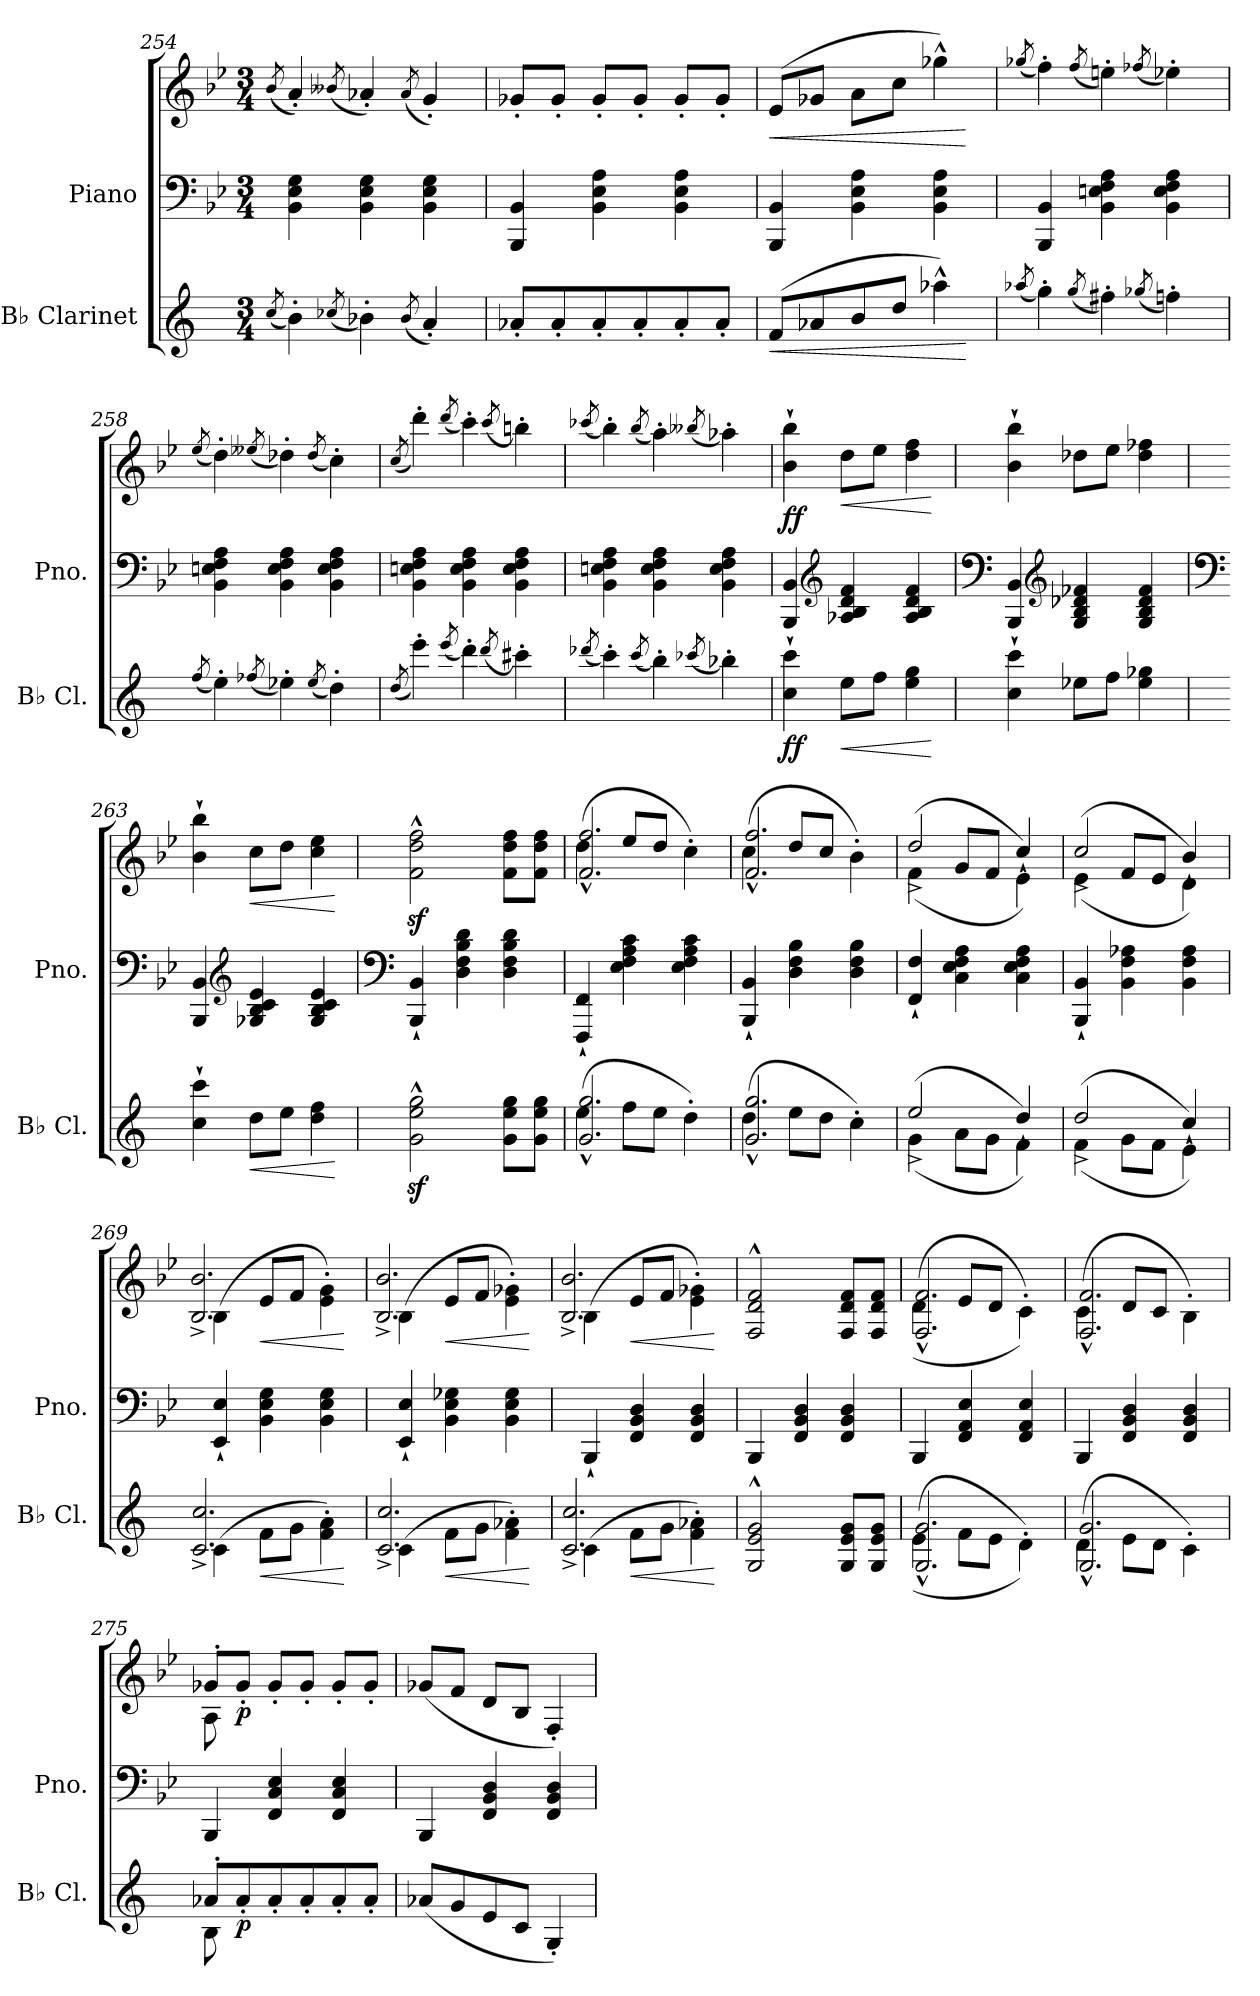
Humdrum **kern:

**kern	**dynam	**kern	**kern	**dynam
*part2	*part2	*part1	*part1	*part1
*staff3	*staff3	*staff2	*staff1	*staff1/2
*I"B♭ Clarinet	*	*I"Piano	*	*
*I'B♭ Cl.	*	*I'Pno.	*	*
*clefG2	*	*clefF4	*clefG2	*
*ITrd1c2	*	*	*	*
*k[b-e-]	*	*k[b-e-]	*k[b-e-]	*
*M3/4	*	*M3/4	*M3/4	*
=254	=254	=254	=254	=254
(<8qb-/	.	.	(<8qb-/	.
4a'\)	.	4BB-\ 4E-\ 4G\	4a'/)	.
(<8qb--X/	.	.	(<8qb--X/	.
4a-X'\)	.	4BB-\ 4E-\ 4G\	4a-X'/)	.
(<8qa-/	.	.	(<8qa-/	.
4g'/)	.	4BB-\ 4E-\ 4G\	4g'/)	.
=255	=255	=255	=255	=255
8g-X'/L	.	4BBB-/ 4BB-/	8g-X'/L	.
8g-'/	.	.	8g-'/J	.
8g-'/	.	4BB-\ 4E-\ 4A\	8g-'/L	.
8g-'/	.	.	8g-'/J	.
8g-'/	.	4BB-\ 4E-\ 4A\	8g-'/L	.
8g-'/J	.	.	8g-'/J	.
=256	=256	=256	=256	=256
!	!LO:HP:b	!	!	!LO:HP:b
(>8e-/L	<	4BBB-/ 4BB-/	(>8e-/L	<
8g-X/	.	.	8g-X/J	.
8a/	.	4BB-\ 4E-\ 4A\	8a\L	.
8cc/J	.	.	8cc\J	.
4gg-X^^\)	.	4BB-\ 4E-\ 4A\	4gg-X^^\)	.
.	[	.	.	[
!!LO:LB:g=z
=257	=257	=257	=257	=257
(<8qgg-X/	.	.	(<8qgg-X/	.
4ff'\)	.	4BBB-/ 4BB-/	4ff'\)	.
(<8qff/	.	.	(<8qff/	.
4een'\)	.	4BB-\ 4En\ 4F\ 4A\	4een'\)	.
(<8qff-X/	.	.	(<8qff-X/	.
4ee-X'\)	.	4BB-\ 4E\ 4F\ 4A\	4ee-X'\)	.
=258	=258	=258	=258	=258
(<8qee-/	.	.	(<8qee-/	.
4dd'\)	.	4BB-\ 4En\ 4F\ 4A\	4dd'\)	.
(<8qee--X/	.	.	(<8qee--X/	.
4dd-X'\)	.	4BB-\ 4E\ 4F\ 4A\	4dd-X'\)	.
(<8qdd-/	.	.	(<8qdd-/	.
4cc'\)	.	4BB-\ 4E\ 4F\ 4A\	4cc'\)	.
=259	=259	=259	=259	=259
(<8qcc/	.	.	(<8qcc/	.
4ddd'\)	.	4BB-\ 4En\ 4F\ 4A\	4ddd'\)	.
(<8qddd/	.	.	(<8qddd/	.
4ccc'\)	.	4BB-\ 4E\ 4F\ 4A\	4ccc'\)	.
(<8qccc/	.	.	(<8qccc/	.
4bbn'\)	.	4BB-\ 4E\ 4F\ 4A\	4bbn'\)	.
=260	=260	=260	=260	=260
(<8qccc-X/	.	.	(<8qccc-X/	.
4bb-'\)	.	4BB-\ 4En\ 4F\ 4A\	4bb-'\)	.
(<8qbb-/	.	.	(<8qbb-/	.
4aa'\)	.	4BB-\ 4E\ 4F\ 4A\	4aa'\)	.
(<8qbb--X/	.	.	(<8qbb--X/	.
4aa-X'\)	.	4BB-\ 4E\ 4F\ 4A\	4aa-X'\)	.
=261	=261	=261	=261	=261
!	!LO:DY:b	!	!	!LO:DY:b
4b-\` 4bb-\`	ff	4BBB-/ 4BB-/	4b-\` 4bb-\`	ff
*	*	*clefG2	*	*
!	!LO:HP:b	!	!	!LO:HP:b
8dd\L	<	4A-X/ 4B-/ 4d/ 4f/	8dd\L	<
8ee-\J	.	.	8ee-\J	.
4dd\ 4ff\	.	4A-/ 4B-/ 4d/ 4f/	4dd\ 4ff\	.
.	[	.	.	[
=262	=262	=262	=262	=262
*	*	*clefF4	*	*
4b-\` 4bb-\`	.	4BBB-/ 4BB-/	4b-\` 4bb-\`	.
*	*	*clefG2	*	*
8dd-X\L	.	4G/ 4B-/ 4d-X/ 4f-X/	8dd-X\L	.
8ee-\J	.	.	8ee-\J	.
4dd-\ 4ff-X\	.	4G/ 4B-/ 4d-/ 4f-/	4dd-\ 4ff-X\	.
=263	=263	=263	=263	=263
*	*	*clefF4	*	*
4b-\` 4bb-\`	.	4BBB-/ 4BB-/	4b-\` 4bb-\`	.
*	*	*clefG2	*	*
!	!LO:HP:b	!	!	!LO:HP:b
8cc\L	<	4G-X/ 4B-/ 4c/ 4e-/	8cc\L	<
8dd\J	.	.	8dd\J	.
4cc\ 4ee-\	.	4G-/ 4B-/ 4c/ 4e-/	4cc\ 4ee-\	.
.	[	.	.	[
!!LO:LB:g=z
=264	=264	=264	=264	=264
*	*	*clefF4	*	*
2f\z<^^ 2dd\z<^^ 2ff\z<^^	.	4BBB-/` 4BB-/`	2f\z<^^ 2dd\z<^^ 2ff\z<^^	.
.	.	4D\ 4F\ 4B-\ 4d\	.	.
8f\ 8dd\ 8ff\L	.	4D\ 4F\ 4B-\ 4d\	8f\ 8dd\ 8ff\L	.
8f\ 8dd\ 8ff\J	.	.	8f\ 8dd\ 8ff\J	.
=265	=265	=265	=265	=265
*^	*	*	*^	*
(<4dd\	2.f/^^ 2.ff/^^	.	4FFF/` 4FF/`	(<4dd\	2.f/^^ 2.ff/^^	.
8ee-\L	.	.	4E-\ 4F\ 4A\ 4c\	8ee-/L	.	.
8dd\J	.	.	.	8dd/J	.	.
4cc'\)	.	.	4E-\ 4F\ 4A\ 4c\	4cc'\)	.	.
=266	=266	=266	=266	=266	=266	=266
(<4cc\	2.f/^^ 2.ff/^^	.	4BBB-/` 4BB-/`	(<4cc\	2.f/^^ 2.ff/^^	.
8dd\L	.	.	4D\ 4F\ 4B-\	8dd/L	.	.
8cc\J	.	.	.	8cc/J	.	.
4b-'\)	.	.	4D\ 4F\ 4B-\	4b-'\)	.	.
=267	=267	=267	=267	=267	=267	=267
(<4f\	(>2dd^/	.	4FF/` 4F/`	(>4f\	(>2dd^/	.
8g\L	.	.	4C\ 4E-\ 4F\ 4A\	8g/L	.	.
8f\J	.	.	.	8f/J	.	.
4e-\)	4cc`/)	.	4C\ 4E-\ 4F\ 4A\	4e-\)	4cc`/)	.
=268	=268	=268	=268	=268	=268	=268
(<4e-\	(>2cc^/	.	4BBB-/` 4BB-/`	(>4e-\	(>2cc^/	.
8f\L	.	.	4BB-\ 4F\ 4A-X\	8f/L	.	.
8e-\J	.	.	.	8e-/J	.	.
4d\)	4b-`/)	.	4BB-\ 4F\ 4A-\	4d\)	4b-`/)	.
=269	=269	=269	=269	=269	=269	=269
(<4B-\	2.B-/^ 2.b-/^	.	4EE-/` 4E-/`	(<4B-\	2.B-/^ 2.b-/^	.
!	!	!LO:HP:b	!	!	!	!LO:HP:b
8e-\L	.	<	4BB-\ 4E-\ 4G\	8e-/L	.	<
8f\J	.	.	.	8f/J	.	.
4e-\' 4g\')	.	.	4BB-\ 4E-\ 4G\	4e-\' 4g\')	.	.
*v	*v	*	*	*v	*v	*
.	[	.	.	[
=270	=270	=270	=270	=270
*^	*	*	*^	*
(<4B-\	2.B-/^ 2.b-/^	.	4EE-/` 4E-/`	(<4B-\	2.B-/^ 2.b-/^	.
!	!	!LO:HP:b	!	!	!	!LO:HP:b
8e-\L	.	<	4BB-\ 4E-\ 4G-X\	8e-/L	.	<
8f\J	.	.	.	8f/J	.	.
4e-\' 4g-X\')	.	.	4BB-\ 4E-\ 4G-\	4e-\' 4g-X\')	.	.
*v	*v	*	*	*v	*v	*
.	[	.	.	[
=271	=271	=271	=271	=271
*^	*	*	*^	*
(<4B-\	2.B-/^ 2.b-/^	.	4BBB-`/	(<4B-\	2.B-/^ 2.b-/^	.
!	!	!LO:HP:b	!	!	!	!LO:HP:b
8e-\L	.	<	4FF/ 4BB-/ 4D/	8e-/L	.	<
8f\J	.	.	.	8f/J	.	.
4e-\' 4g-X\')	.	.	4FF/ 4BB-/ 4D/	4e-\' 4g-X\')	.	.
*v	*v	*	*	*v	*v	*
.	[	.	.	[
=272	=272	=272	=272	=272
2F/^^ 2d/^^ 2f/^^	.	4BBB-/	2F/^^ 2d/^^ 2f/^^	.
.	.	4FF/ 4BB-/ 4D/	.	.
8F/ 8d/ 8f/L	.	4FF/ 4BB-/ 4D/	8F/ 8d/ 8f/L	.
8F/ 8d/ 8f/J	.	.	8F/ 8d/ 8f/J	.
!!LO:LB:g=z
=273	=273	=273	=273	=273
*^	*	*	*^	*
(<(<4d\	2.F/^^ 2.f/^^	.	4BBB-/	(<(<4d\	2.F/^^ 2.f/^^	.
8e-\L	.	.	4FF/ 4AA/ 4E-/	8e-/L	.	.
8d\J	.	.	.	8d/J	.	.
4c'\))	.	.	4FF/ 4AA/ 4E-/	4c'\))	.	.
=274	=274	=274	=274	=274	=274	=274
(<4c\	2.F/^^ 2.f/^^	.	4BBB-/	(<4c\	2.F/^^ 2.f/^^	.
8d\L	.	.	4FF/ 4BB-/ 4D/	8d/L	.	.
8c\J	.	.	.	8c/J	.	.
4B-'\)	.	.	4FF/ 4BB-/ 4D/	4B-'\)	.	.
=275	=275	=275	=275	=275	=275	=275
8g-X'/L	8A\	.	4BBB-/	8g-X'/L	8A\	.
!	!	!LO:DY:b	!	!	!	!LO:DY:b
8g-'/	2ryy	p	.	8g-'/J	2ryy	p
8g-'/	.	.	4FF/ 4C/ 4E-/	8g-'/L	.	.
8g-'/	.	.	.	8g-'/J	.	.
8g-'/	.	.	4FF/ 4C/ 4E-/	8g-'/L	.	.
8g-'/J	8ryy	.	.	8g-'/J	8ryy	.
*v	*v	*	*	*v	*v	*
=276	=276	=276	=276	=276
(<8g-X/L	.	4BBB-/	(<8g-X/L	.
8f/	.	.	8f/J	.
8d/	.	4FF/ 4BB-/ 4D/	8d/L	.
8B-/J	.	.	8B-/J	.
4F'/)	.	4FF/ 4BB-/ 4D/	4F'/)	.
=	=	=	=	=
*-	*-	*-	*-	*-
